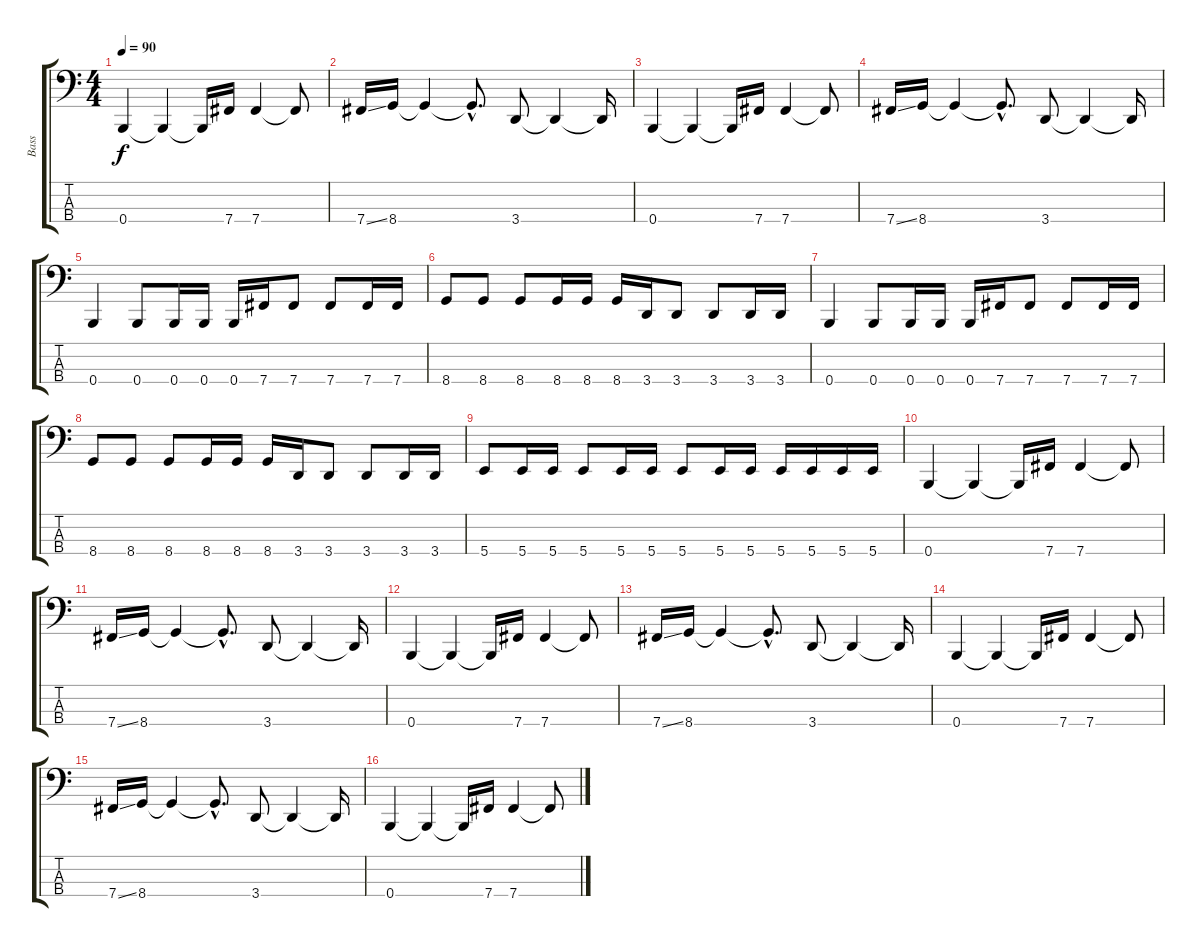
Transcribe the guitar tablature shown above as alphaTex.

\track ("Bass" "Bass") {instrument electricbassfinger}
\staff {score tabs}
\tuning (E2 B1 Gb1 B0) {hide}
\ts (4 4)
\tempo 90
\clef f4
\ks c
0.4.4{dy f instrument electricbassfinger} 0.4{t}.4 0.4{t}.16 7.4.16 7.4.4 7.4{t}.8 |
7.4{ss}.16 8.4.16 8.4{t}.4 8.4{hac t}.8{d} 3.4.8 3.4{t}.4 3.4{t}.16 |
0.4.4 0.4{t}.4 0.4{t}.16 7.4.16 7.4.4 7.4{t}.8 |
7.4{ss}.16 8.4.16 8.4{t}.4 8.4{hac t}.8{d} 3.4.8 3.4{t}.4 3.4{t}.16 |
0.4.4 0.4.8 0.4.16 0.4.16 0.4.16 7.4.16 7.4.8 7.4.8 7.4.16 7.4.16 |
8.4.8 8.4.8 8.4.8 8.4.16 8.4.16 8.4.16 3.4.16 3.4.8 3.4.8 3.4.16 3.4.16 |
0.4.4 0.4.8 0.4.16 0.4.16 0.4.16 7.4.16 7.4.8 7.4.8 7.4.16 7.4.16 |
8.4.8 8.4.8 8.4.8 8.4.16 8.4.16 8.4.16 3.4.16 3.4.8 3.4.8 3.4.16 3.4.16 |
5.4.8 5.4.16 5.4.16 5.4.8 5.4.16 5.4.16 5.4.8 5.4.16 5.4.16 5.4.16 5.4.16 5.4.16 5.4.16 |
0.4.4 0.4{t}.4 0.4{t}.16 7.4.16 7.4.4 7.4{t}.8 |
7.4{ss}.16 8.4.16 8.4{t}.4 8.4{hac t}.8{d} 3.4.8 3.4{t}.4 3.4{t}.16 |
0.4.4 0.4{t}.4 0.4{t}.16 7.4.16 7.4.4 7.4{t}.8 |
7.4{ss}.16 8.4.16 8.4{t}.4 8.4{hac t}.8{d} 3.4.8 3.4{t}.4 3.4{t}.16 |
0.4.4 0.4{t}.4 0.4{t}.16 7.4.16 7.4.4 7.4{t}.8 |
7.4{ss}.16 8.4.16 8.4{t}.4 8.4{hac t}.8{d} 3.4.8 3.4{t}.4 3.4{t}.16 |
0.4.4 0.4{t}.4 0.4{t}.16 7.4.16 7.4.4 7.4{t}.8
